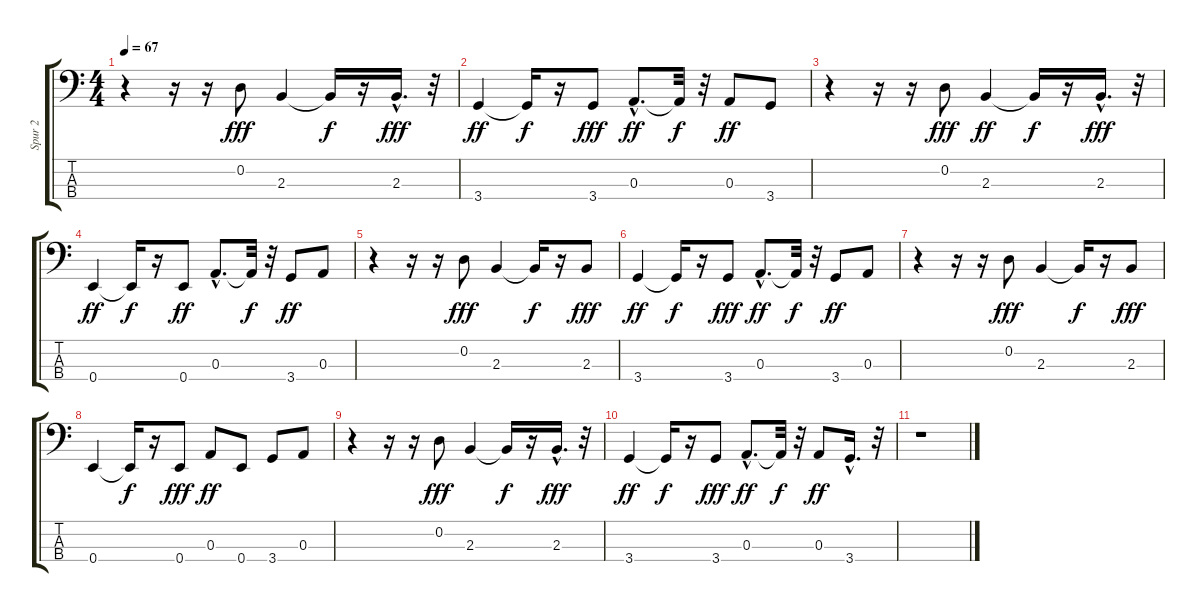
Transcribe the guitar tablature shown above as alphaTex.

\track ("Spur 2" "Spur 2") {instrument electricbassfinger}
\staff {score tabs}
\tuning (G2 D2 A1 E1) {hide}
\ts (4 4)
\tempo 67
\clef f4
\ks c
r.4{dy f} r.16 r.16 0.2.8{dy fff} 2.3.4 2.3{t}.16{dy f} r.16 2.3{hac}.16{d dy fff} r.32 |
3.4.4{dy ff} 3.4{t}.16{dy f} r.16 3.4.8{dy fff} 0.3{hac}.8{d dy ff} 0.3{t}.32{dy f} r.32 0.3.8{dy ff} 3.4.8 |
r.4 r.16 r.16 0.2.8{dy fff} 2.3.4{dy ff} 2.3{t}.16{dy f} r.16 2.3{hac}.16{d dy fff} r.32 |
0.4.4{dy ff} 0.4{t}.16{dy f} r.16 0.4.8{dy ff} 0.3{hac}.8{d} 0.3{t}.32{dy f} r.32 3.4.8{dy ff} 0.3.8 |
r.4 r.16 r.16 0.2.8{dy fff} 2.3.4 2.3{t}.16{dy f} r.16 2.3.8{dy fff} |
3.4.4{dy ff} 3.4{t}.16{dy f} r.16 3.4.8{dy fff} 0.3{hac}.8{d dy ff} 0.3{t}.32{dy f} r.32 3.4.8{dy ff} 0.3.8 |
r.4 r.16 r.16 0.2.8{dy fff} 2.3.4 2.3{t}.16{dy f} r.16 2.3.8{dy fff} |
0.4.4 0.4{t}.16{dy f} r.16 0.4.8{dy fff} 0.3.8{dy ff} 0.4.8 3.4.8 0.3.8 |
r.4 r.16 r.16 0.2.8{dy fff} 2.3.4 2.3{t}.16{dy f} r.16 2.3{hac}.16{d dy fff} r.32 |
3.4.4{dy ff} 3.4{t}.16{dy f} r.16 3.4.8{dy fff} 0.3{hac}.8{d dy ff} 0.3{t}.32{dy f} r.32 0.3.8{dy ff} 3.4{hac}.16{d} r.32 |
r.1
